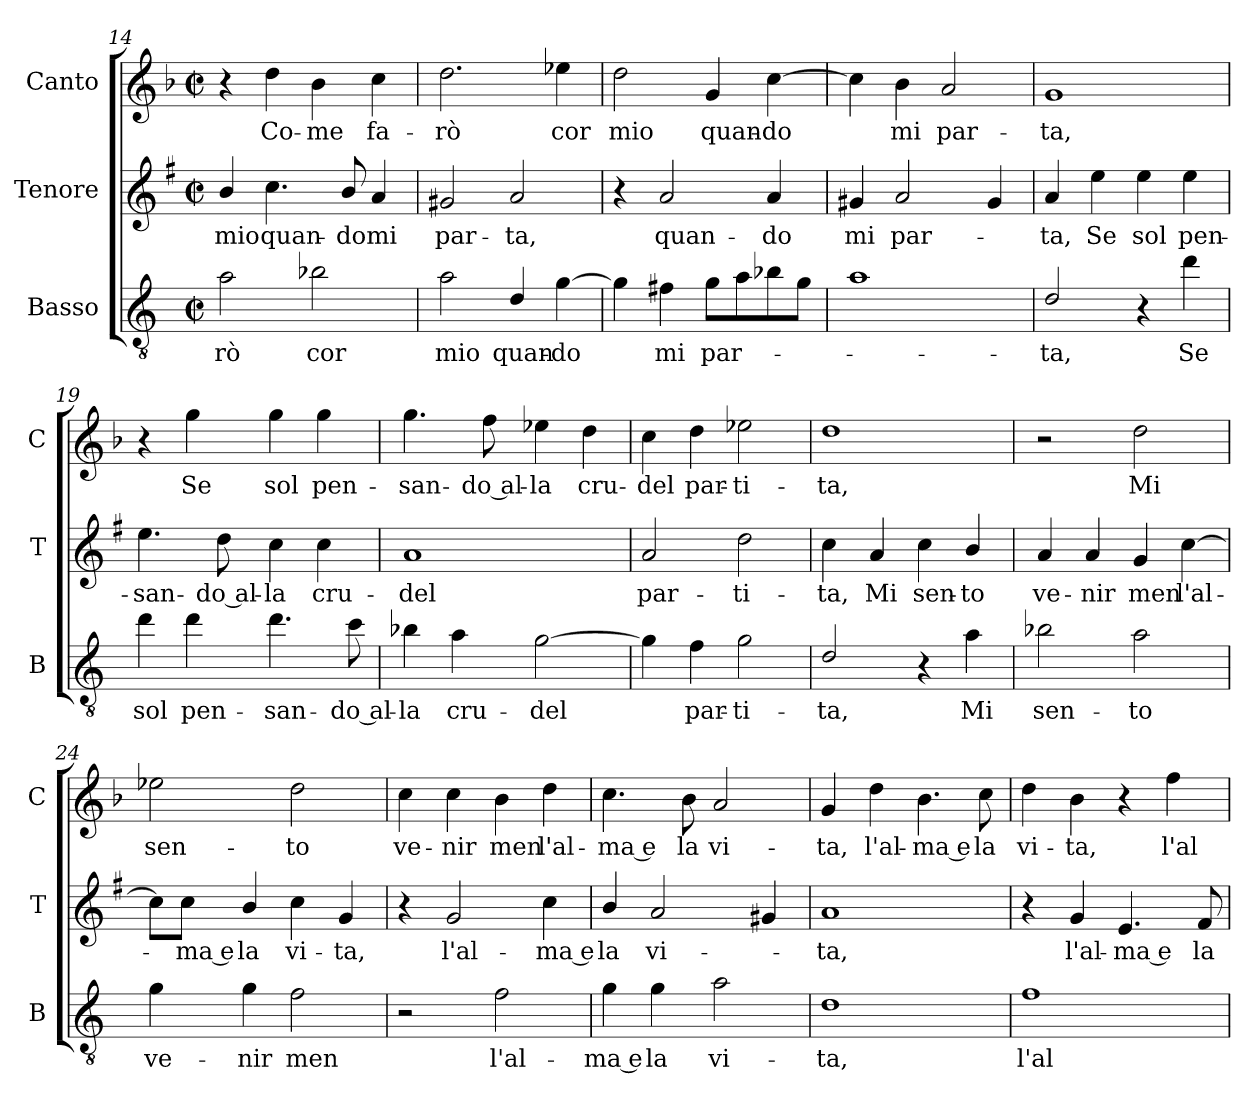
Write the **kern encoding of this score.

**kern	**text	**kern	**text	**kern	**text
*part3	*part3	*part2	*part2	*part1	*part1
*staff3	*staff3	*staff2	*staff2	*staff1	*staff1
*I"Basso	*	*I"Tenore	*	*I"Canto	*
*I'B	*	*I'T	*	*I'C	*
*clefGv2	*	*clefG2	*	*clefG2	*
*ITrd4c7	*	*ITrd1c2	*	*	*
*k[b-]	*	*k[b-]	*	*k[b-]	*
*F:	*	*F:	*	*F:	*
*M2/2	*	*M2/2	*	*M2/2	*
*met(c|)	*	*met(c|)	*	*met(c|)	*
=14	=14	=14	=14	=14	=14
!	!LO:LY:b	!	!LO:LY:b	!	!
2d\	-rò	4a/	mio	4r	.
!	!	!	!LO:LY:b	!	!LO:LY:b
.	.	4.b-\	quan-	4dd\	Co-
!	!LO:LY:b	!	!	!	!LO:LY:b
2e-X\	cor	.	.	4b-\	-me
!	!	!	!LO:LY:b	!	!
.	.	8a/	-do	.	.
!	!	!	!LO:LY:b	!	!LO:LY:b
.	.	4g/	mi	4cc\	fa-
=15	=15	=15	=15	=15	=15
!	!LO:LY:b	!	!LO:LY:b	!	!LO:LY:b
2d\	mio	2f#X/	par-	2.dd\	-rò
!	!LO:LY:b	!	!LO:LY:b	!	!
4G/	quan-	2g/	-ta,	.	.
!	!LO:LY:b	!	!	!	!LO:LY:b
[4c\	-do	.	.	4ee-X\	cor
!!LO:PB:g=z
=16	=16	=16	=16	=16	=16
!	!	!	!	!	!LO:LY:b
4c\]	.	4r	.	2dd\	mio
!	!LO:LY:b	!	!LO:LY:b	!	!
4Bn\	mi	2g/	quan-	.	.
!	!LO:LY:b	!	!	!	!LO:LY:b
8c\L	par-	.	.	4g/	quan-
8d\	.	.	.	.	.
!	!	!	!LO:LY:b	!	!LO:LY:b
8e-X\	.	4g/	-do	[4cc\	-do
8c\J	.	.	.	.	.
=17	=17	=17	=17	=17	=17
!	!	!	!LO:LY:b	!	!
1d	.	4f#X/	mi	4cc\]	.
!	!	!	!LO:LY:b	!	!LO:LY:b
.	.	2g/	par-	4b-\	mi
!	!	!	!	!	!LO:LY:b
.	.	.	.	2a/	par-
.	.	4f#/	.	.	.
=18	=18	=18	=18	=18	=18
!	!LO:LY:b	!	!LO:LY:b	!	!LO:LY:b
2G/	-ta,	4g/	-ta,	1g	-ta,
!	!	!	!LO:LY:b	!	!
.	.	4dd\	Se	.	.
!	!	!	!LO:LY:b	!	!
4r	.	4dd\	sol	.	.
!	!LO:LY:b	!	!LO:LY:b	!	!
4g\	Se	4dd\	pen-	.	.
=19	=19	=19	=19	=19	=19
!	!LO:LY:b	!	!LO:LY:b	!	!
4g\	sol	4.dd\	-san-	4r	.
!	!LO:LY:b	!	!	!	!LO:LY:b
4g\	pen-	.	.	4gg\	Se
!	!	!	!LO:LY:b	!	!
.	.	8cc\	-do al-	.	.
!	!LO:LY:b	!	!LO:LY:b	!	!LO:LY:b
4.g\	-san-	4b-\	-la	4gg\	sol
!	!	!	!LO:LY:b	!	!LO:LY:b
.	.	4b-\	cru-	4gg\	pen-
!	!LO:LY:b	!	!	!	!
8f\	-do al-	.	.	.	.
=20	=20	=20	=20	=20	=20
!	!LO:LY:b	!	!LO:LY:b	!	!LO:LY:b
4e-X\	-la	1g	-del	4.gg\	-san-
!	!LO:LY:b	!	!	!	!
4d\	cru-	.	.	.	.
!	!	!	!	!	!LO:LY:b
.	.	.	.	8ff\	-do al-
!	!LO:LY:b	!	!	!	!LO:LY:b
[2c\	-del	.	.	4ee-X\	-la
!	!	!	!	!	!LO:LY:b
.	.	.	.	4dd\	cru-
!!LO:LB:g=z
=21	=21	=21	=21	=21	=21
!	!	!	!LO:LY:b	!	!LO:LY:b
4c\]	.	2g/	par-	4cc\	-del
!	!LO:LY:b	!	!	!	!LO:LY:b
4B-\	par-	.	.	4dd\	par-
!	!LO:LY:b	!	!LO:LY:b	!	!LO:LY:b
2c\	-ti-	2cc\	-ti-	2ee-X\	-ti-
=22	=22	=22	=22	=22	=22
!	!LO:LY:b	!	!LO:LY:b	!	!LO:LY:b
2G/	-ta,	4b-\	-ta,	1dd	-ta,
!	!	!	!LO:LY:b	!	!
.	.	4g/	Mi	.	.
!	!	!	!LO:LY:b	!	!
4r	.	4b-\	sen-	.	.
!	!LO:LY:b	!	!LO:LY:b	!	!
4d\	Mi	4a/	-to	.	.
=23	=23	=23	=23	=23	=23
!	!LO:LY:b	!	!LO:LY:b	!	!
2e-X\	sen-	4g/	ve-	2r	.
!	!	!	!LO:LY:b	!	!
.	.	4g/	-nir	.	.
!	!LO:LY:b	!	!LO:LY:b	!	!LO:LY:b
2d\	-to	4f/	men	2dd\	Mi
!	!	!	!LO:LY:b	!	!
.	.	[4b-\	l'al-	.	.
=24	=24	=24	=24	=24	=24
!	!LO:LY:b	!	!	!	!LO:LY:b
4c\	ve-	8b-\L]	.	2ee-X\	sen-
!	!	!	!LO:LY:b	!	!
.	.	8b-\J	-ma e	.	.
!	!LO:LY:b	!	!LO:LY:b	!	!
4c\	-nir	4a/	la	.	.
!	!LO:LY:b	!	!LO:LY:b	!	!LO:LY:b
2B-\	men	4b-\	vi-	2dd\	-to
!	!	!	!LO:LY:b	!	!
.	.	4f/	-ta,	.	.
=25	=25	=25	=25	=25	=25
!	!	!	!	!	!LO:LY:b
2r	.	4r	.	4cc\	ve-
!	!	!	!LO:LY:b	!	!LO:LY:b
.	.	2f/	l'al-	4cc\	-nir
!	!LO:LY:b	!	!	!	!LO:LY:b
2B-\	l'al-	.	.	4b-\	men
!	!	!	!LO:LY:b	!	!LO:LY:b
.	.	4b-\	-ma e	4dd\	l'al-
!!LO:LB:g=z
=26	=26	=26	=26	=26	=26
!	!LO:LY:b	!	!LO:LY:b	!	!LO:LY:b
4c\	-ma e	4a/	la	4.cc\	-ma e
!	!LO:LY:b	!	!LO:LY:b	!	!
4c\	la	2g/	vi-	.	.
!	!	!	!	!	!LO:LY:b
.	.	.	.	8b-\	la
!	!LO:LY:b	!	!	!	!LO:LY:b
2d\	vi-	.	.	2a/	vi-
.	.	4f#X/	.	.	.
=27	=27	=27	=27	=27	=27
!	!LO:LY:b	!	!LO:LY:b	!	!LO:LY:b
1G	-ta,	1g	-ta,	4g/	-ta,
!	!	!	!	!	!LO:LY:b
.	.	.	.	4dd\	l'al-
!	!	!	!	!	!LO:LY:b
.	.	.	.	4.b-\	-ma e
!	!	!	!	!	!LO:LY:b
.	.	.	.	8cc\	la
=28	=28	=28	=28	=28	=28
!	!LO:LY:b	!	!	!	!LO:LY:b
1B-	l'al-	4r	.	4dd\	vi-
!	!	!	!LO:LY:b	!	!LO:LY:b
.	.	4f/	l'al-	4b-\	-ta,
!	!	!	!LO:LY:b	!	!
.	.	4.d/	-ma e	4r	.
!	!	!	!	!	!LO:LY:b
.	.	.	.	4ff\	l'al-
!	!	!	!LO:LY:b	!	!
.	.	8e/	la	.	.
=	=	=	=	=	=
*-	*-	*-	*-	*-	*-
